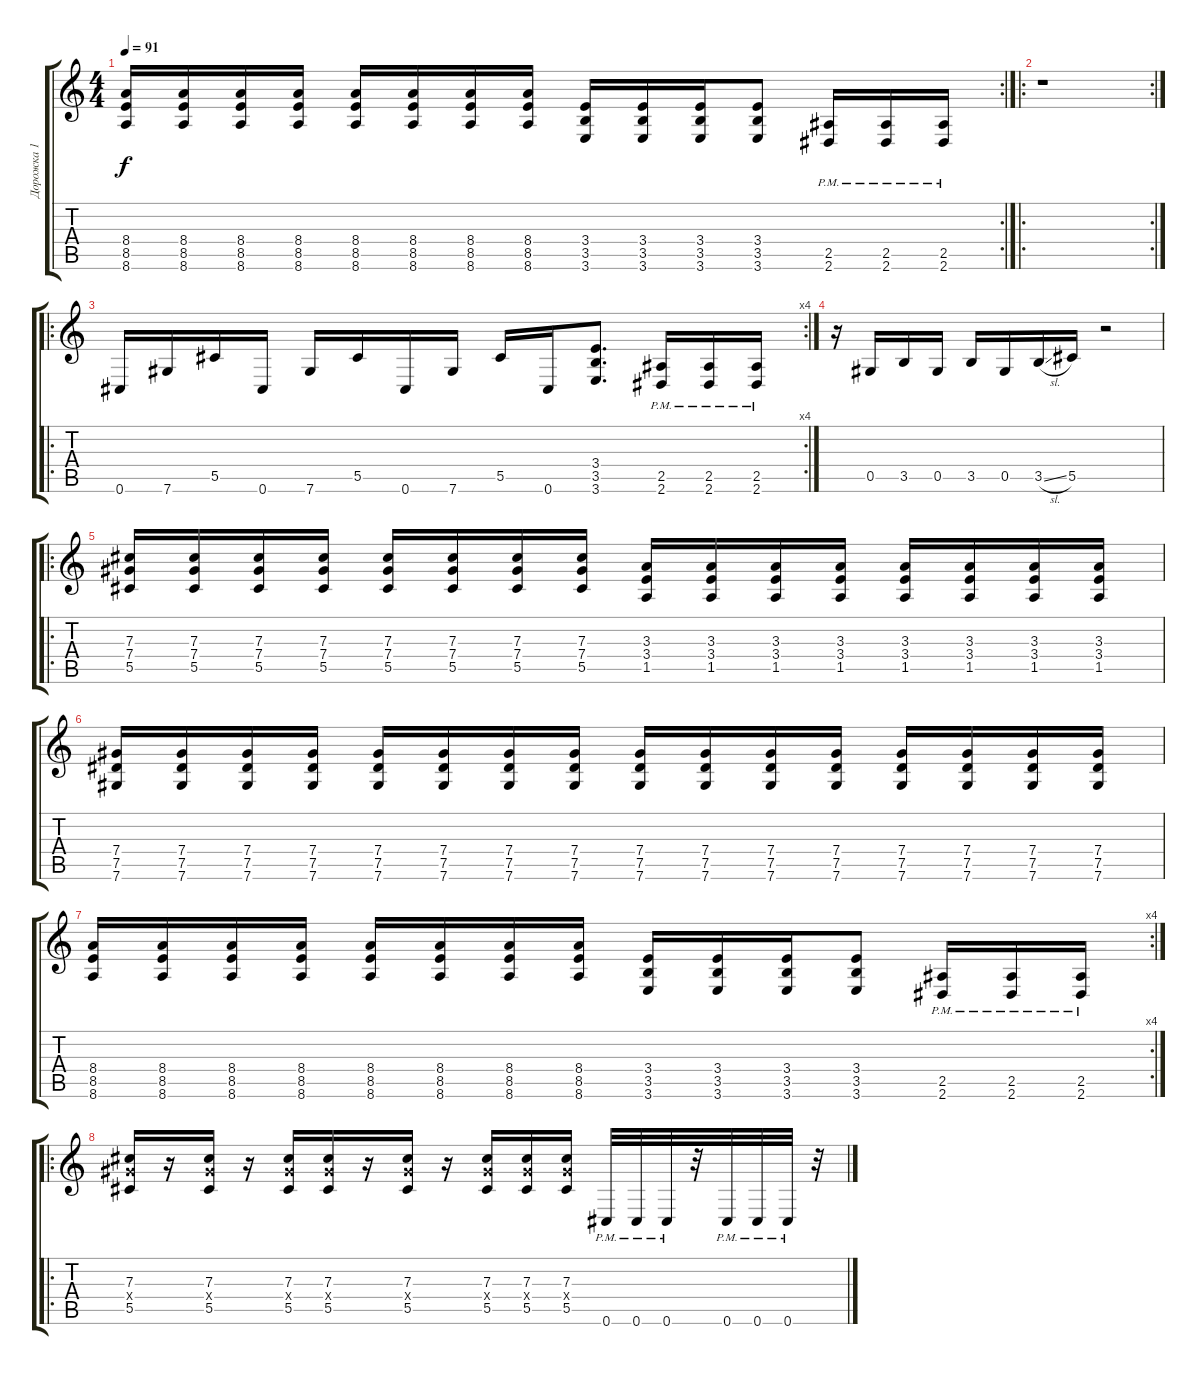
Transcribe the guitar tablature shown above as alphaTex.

\track ("Дорожка 1" "Дорожка 1") {instrument overdrivenguitar}
\staff {score tabs}
\tuning (Eb4 Bb3 Gb3 Db3 Ab2 Db2) {hide}
\rc 2
\ts (4 4)
\tempo 91
\clef g2
\ks c
(8.4 8.5 8.6).16{dy f} (8.4 8.5 8.6).16 (8.4 8.5 8.6).16 (8.4 8.5 8.6).16 (8.4 8.5 8.6).16 (8.4 8.5 8.6).16 (8.4 8.5 8.6).16 (8.4 8.5 8.6).16 (3.4 3.5 3.6).16 (3.4 3.5 3.6).16 (3.4 3.5 3.6).16 (3.4 3.5 3.6).8 (2.5{pm} 2.6{pm}).16 (2.5{pm} 2.6{pm}).16 (2.5{pm} 2.6{pm}).16 |
\ro
\rc 2
r.1 |
\ro
\rc 4
0.6.16 7.6.16 5.5.16 0.6.16 7.6.16 5.5.16 0.6.16 7.6.16 5.5.16 0.6.16 (3.4 3.5 3.6).8{d} (2.5{pm} 2.6{pm}).16 (2.5{pm} 2.6{pm}).16 (2.5{pm} 2.6{pm}).16 |
r.16 0.5.16 3.5.16 0.5.16 3.5.16 0.5.16 3.5{sl}.16 5.5.16 r.2 |
\ro
(7.3 7.4 5.5).16 (7.3 7.4 5.5).16 (7.3 7.4 5.5).16 (7.3 7.4 5.5).16 (7.3 7.4 5.5).16 (7.3 7.4 5.5).16 (7.3 7.4 5.5).16 (7.3 7.4 5.5).16 (3.3 3.4 1.5).16 (3.3 3.4 1.5).16 (3.3 3.4 1.5).16 (3.3 3.4 1.5).16 (3.3 3.4 1.5).16 (3.3 3.4 1.5).16 (3.3 3.4 1.5).16 (3.3 3.4 1.5).16 |
(7.4 7.5 7.6).16 (7.4 7.5 7.6).16 (7.4 7.5 7.6).16 (7.4 7.5 7.6).16 (7.4 7.5 7.6).16 (7.4 7.5 7.6).16 (7.4 7.5 7.6).16 (7.4 7.5 7.6).16 (7.4 7.5 7.6).16 (7.4 7.5 7.6).16 (7.4 7.5 7.6).16 (7.4 7.5 7.6).16 (7.4 7.5 7.6).16 (7.4 7.5 7.6).16 (7.4 7.5 7.6).16 (7.4 7.5 7.6).16 |
\rc 4
(8.4 8.5 8.6).16 (8.4 8.5 8.6).16 (8.4 8.5 8.6).16 (8.4 8.5 8.6).16 (8.4 8.5 8.6).16 (8.4 8.5 8.6).16 (8.4 8.5 8.6).16 (8.4 8.5 8.6).16 (3.4 3.5 3.6).16 (3.4 3.5 3.6).16 (3.4 3.5 3.6).16 (3.4 3.5 3.6).8 (2.5{pm} 2.6{pm}).16 (2.5{pm} 2.6{pm}).16 (2.5{pm} 2.6{pm}).16 |
\ro
(7.3 7.4{x} 5.5).16 r.16 (7.3 7.4{x} 5.5).16 r.16 (7.3 7.4{x} 5.5).16 (7.3 7.4{x} 5.5).16 r.16 (7.3 7.4{x} 5.5).16 r.16 (7.3 7.4{x} 5.5).16 (7.3 7.4{x} 5.5).16 (7.3 7.4{x} 5.5).16 0.6{pm}.32 0.6{pm}.32 0.6{pm}.32 r.32 0.6{pm}.32 0.6{pm}.32 0.6{pm}.32 r.32
